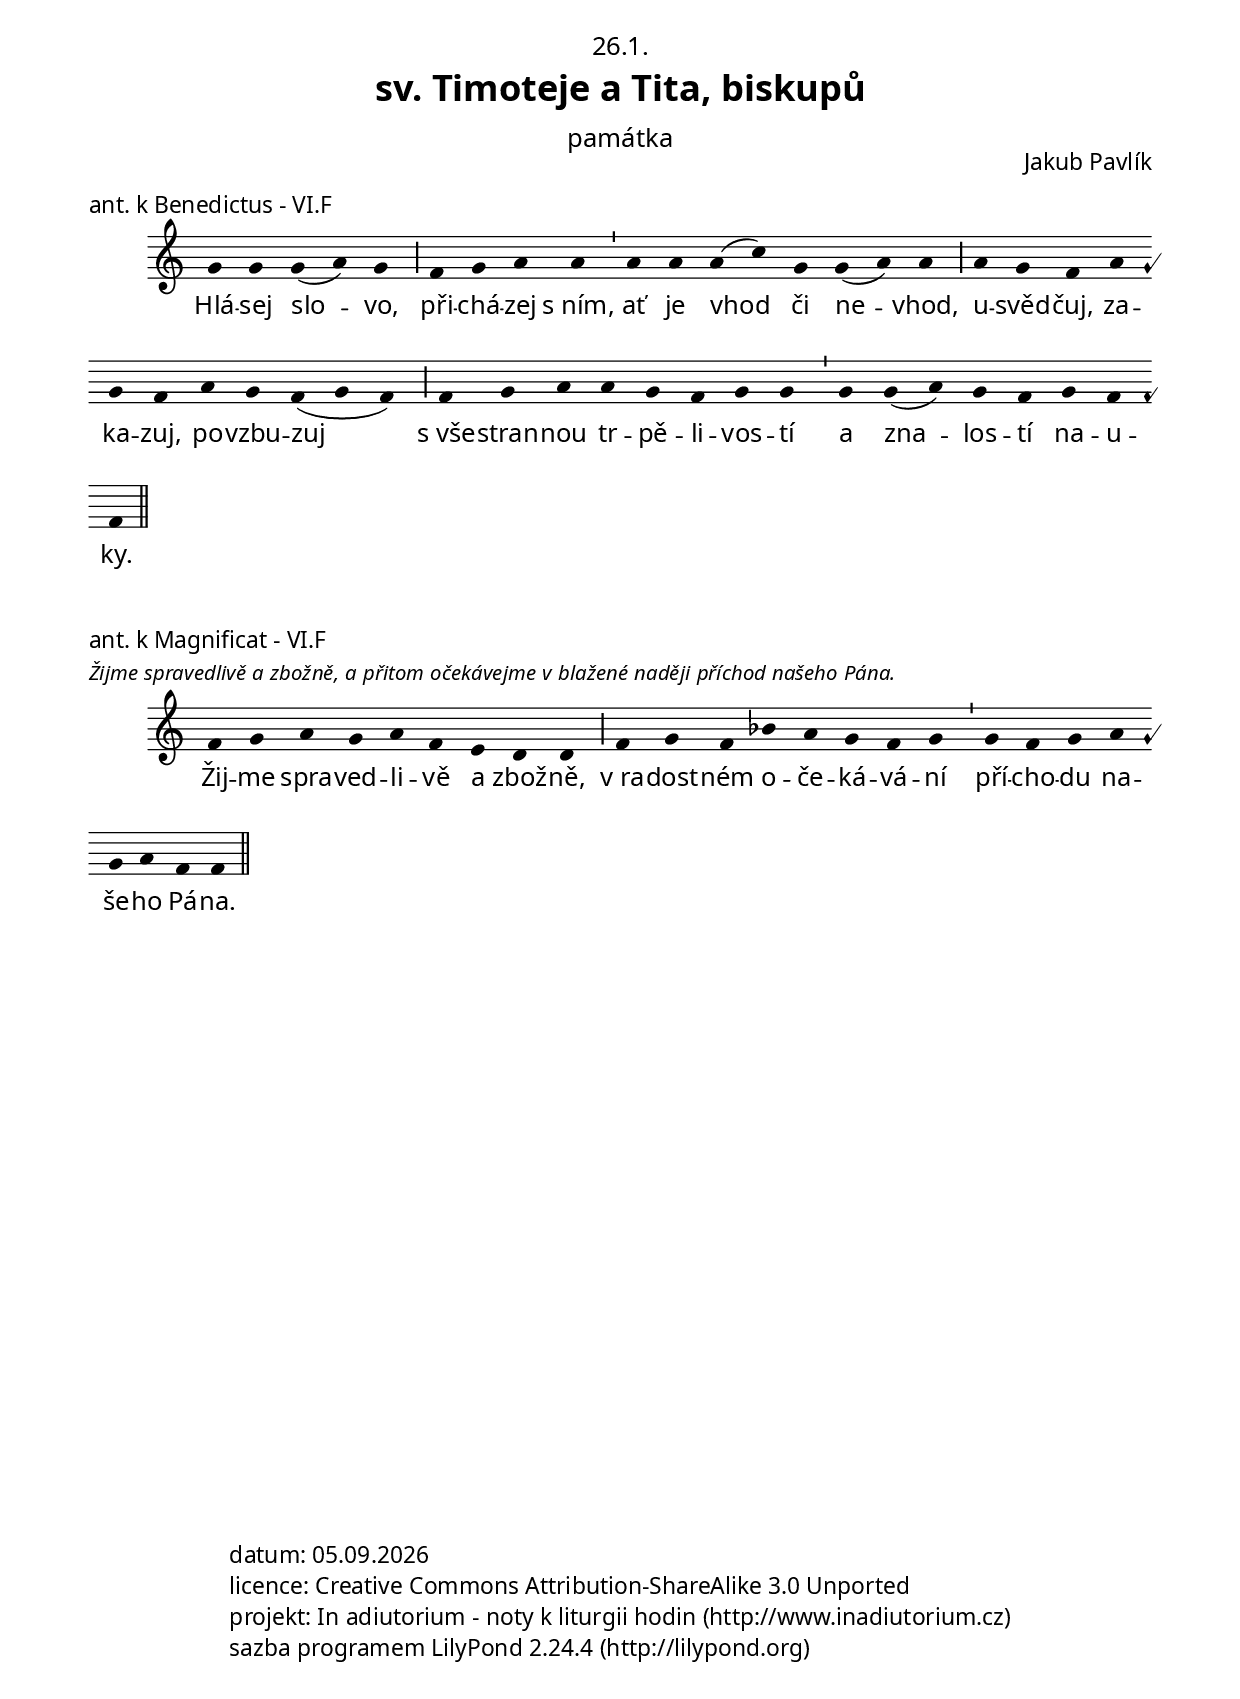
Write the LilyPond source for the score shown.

\version "2.17.24"

\include "../spolecne.ly"

\header {
  title = \markup\titleSvatek
            "sv. Timoteje a Tita, biskupů"
            památka
            26.1.
  composer = "Jakub Pavlík"
}

\score {
  \relative c'' {
    \choralniRezim
    g4 g g( a) g \barMaior
    f g a a \barMin a a a( c) g g( a) a \barMaior
    a g f
    a g f
    a g f( g f) \barMaior
    f g a a g f g g \barMin
    g g( a) g f g f f \barFinalis
  }
  \addlyrics {
    Hlá -- sej slo -- vo,
    při -- chá -- zej s_ním, ať je vhod či ne -- vhod,
    u -- svěd -- čuj,
    za -- ka -- zuj,
    po -- vzbu -- zuj
    s_vše -- stran -- nou tr -- pě -- li -- vos -- tí
    a zna -- los -- tí na -- u -- ky.
  }
  \header {
    quid = "ant. k Benedictus"
    modus = "VI"
    differentia = "F"
    psalmus = ""
    id = "aben"
    piece = \markup {\sestavTitulekBezZalmu}
  }
}

\score {
  \relative c' {
    \choralniRezim
    f4 g a g a f e d d \barMaior
    f g f bes a g f g \barMin
    g f g a g a f f \barFinalis
  }
  \addlyrics {
    Žij -- me spra -- ved -- li -- vě a zbož -- ně,
    % a přitom očekávejme v blažené naději % ne, to zní hrozně; to bych se styděl i vyslovit - natož pro to hledat nápěv...
    % pří -- chod na -- še -- ho Pá -- na.
    v_ra -- dost -- ném o -- če -- ká -- vá -- ní
    pří -- cho -- du na -- še -- ho Pá -- na.
  }
  \header {
    textus_approbatus = "Žijme spravedlivě a zbožně,
    a přitom očekávejme v blažené naději příchod našeho Pána."
    quid = "ant. k Magnificat"
    modus = "VI"
    differentia = "F"
    psalmus = ""
    fial = "antifony/advent_tyden3.ly#ne-2ne-a3"
    id = "amag"
    piece = \markup {\sestavTitulekBezZalmu}
  }
}